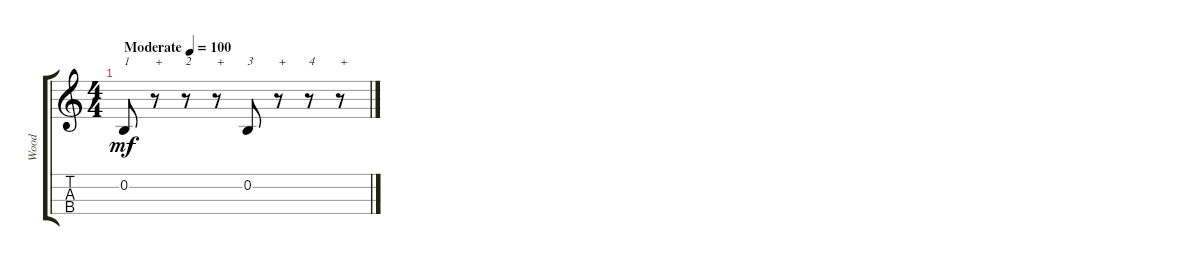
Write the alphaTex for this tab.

\track ("Wood" "Wood") {instrument woodblock}
\staff {score tabs}
\tuning (E4 B3 G3 D3) {hide}
\ts (4 4)
\tempo (100 "Moderate")
\clef g2
\ks c
0.2.8{txt "1" dy mf instrument woodblock} r.8{txt "+"} r.8{txt "2"} r.8{txt "+"} 0.2.8{txt "3"} r.8{txt "+"} r.8{txt "4"} r.8{txt "+"}
